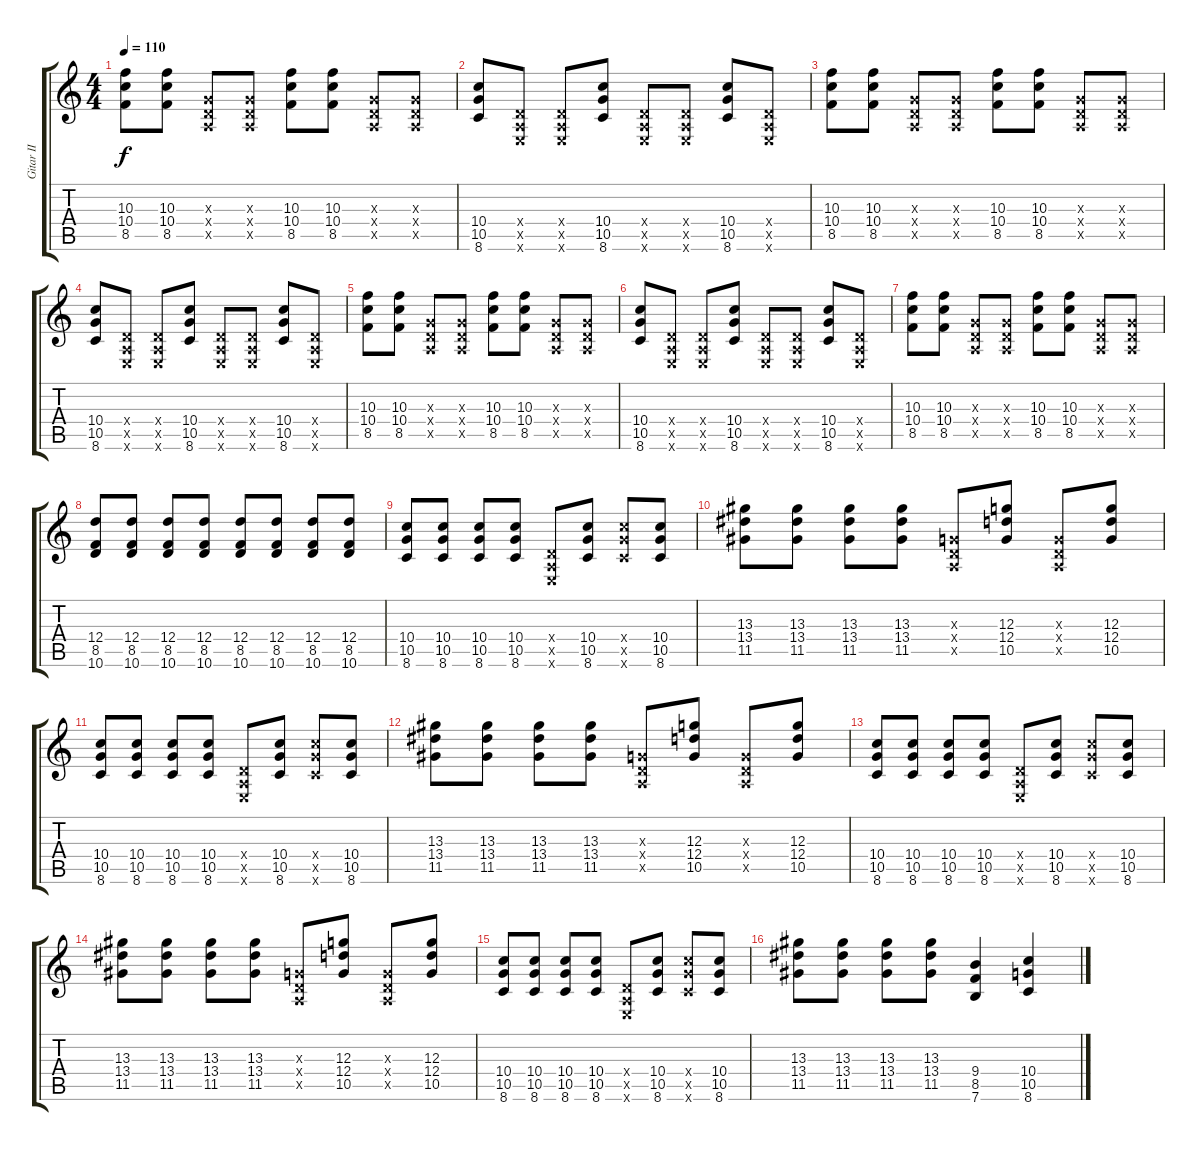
\track ("Gitar II" "Gitar II") {instrument distortionguitar}
\staff {score tabs}
\tuning (E4 B3 G3 D3 A2 E2) {hide}
\ts (4 4)
\tempo 110
\clef g2
\ks c
(10.3 10.4 8.5).8{dy f} (10.3 10.4 8.5).8 (0.3{x} 0.4{x} 0.5{x}).8 (0.3{x} 0.4{x} 0.5{x}).8 (10.3 10.4 8.5).8 (10.3 10.4 8.5).8 (0.3{x} 0.4{x} 0.5{x}).8 (0.3{x} 0.4{x} 0.5{x}).8 |
(10.4 10.5 8.6).8 (0.4{x} 0.5{x} 0.6{x}).8 (0.4{x} 0.5{x} 0.6{x}).8 (10.4 10.5 8.6).8 (0.4{x} 0.5{x} 0.6{x}).8 (0.4{x} 0.5{x} 0.6{x}).8 (10.4 10.5 8.6).8 (0.4{x} 0.5{x} 0.6{x}).8 |
(10.3 10.4 8.5).8 (10.3 10.4 8.5).8 (0.3{x} 0.4{x} 0.5{x}).8 (0.3{x} 0.4{x} 0.5{x}).8 (10.3 10.4 8.5).8 (10.3 10.4 8.5).8 (0.3{x} 0.4{x} 0.5{x}).8 (0.3{x} 0.4{x} 0.5{x}).8 |
(10.4 10.5 8.6).8 (0.4{x} 0.5{x} 0.6{x}).8 (0.4{x} 0.5{x} 0.6{x}).8 (10.4 10.5 8.6).8 (0.4{x} 0.5{x} 0.6{x}).8 (0.4{x} 0.5{x} 0.6{x}).8 (10.4 10.5 8.6).8 (0.4{x} 0.5{x} 0.6{x}).8 |
(10.3 10.4 8.5).8 (10.3 10.4 8.5).8 (0.3{x} 0.4{x} 0.5{x}).8 (0.3{x} 0.4{x} 0.5{x}).8 (10.3 10.4 8.5).8 (10.3 10.4 8.5).8 (0.3{x} 0.4{x} 0.5{x}).8 (0.3{x} 0.4{x} 0.5{x}).8 |
(10.4 10.5 8.6).8 (0.4{x} 0.5{x} 0.6{x}).8 (0.4{x} 0.5{x} 0.6{x}).8 (10.4 10.5 8.6).8 (0.4{x} 0.5{x} 0.6{x}).8 (0.4{x} 0.5{x} 0.6{x}).8 (10.4 10.5 8.6).8 (0.4{x} 0.5{x} 0.6{x}).8 |
(10.3 10.4 8.5).8 (10.3 10.4 8.5).8 (0.3{x} 0.4{x} 0.5{x}).8 (0.3{x} 0.4{x} 0.5{x}).8 (10.3 10.4 8.5).8 (10.3 10.4 8.5).8 (0.3{x} 0.4{x} 0.5{x}).8 (0.3{x} 0.4{x} 0.5{x}).8 |
(12.4 8.5 10.6).8 (12.4 8.5 10.6).8 (12.4 8.5 10.6).8 (12.4 8.5 10.6).8 (12.4 8.5 10.6).8 (12.4 8.5 10.6).8 (12.4 8.5 10.6).8 (12.4 8.5 10.6).8 |
(10.4 10.5 8.6).8 (10.4 10.5 8.6).8 (10.4 10.5 8.6).8 (10.4 10.5 8.6).8 (0.4{x} 0.5{x} 0.6{x}).8 (10.4 10.5 8.6).8 (10.4{x} 10.5{x} 8.6{x}).8 (10.4 10.5 8.6).8 |
(13.3 13.4 11.5).8 (13.3 13.4 11.5).8 (13.3 13.4 11.5).8 (13.3 13.4 11.5).8 (0.3{x} 0.4{x} 0.5{x}).8 (12.3 12.4 10.5).8 (0.3{x} 0.4{x} 0.5{x}).8 (12.3 12.4 10.5).8 |
(10.4 10.5 8.6).8 (10.4 10.5 8.6).8 (10.4 10.5 8.6).8 (10.4 10.5 8.6).8 (0.4{x} 0.5{x} 0.6{x}).8 (10.4 10.5 8.6).8 (10.4{x} 10.5{x} 8.6{x}).8 (10.4 10.5 8.6).8 |
(13.3 13.4 11.5).8 (13.3 13.4 11.5).8 (13.3 13.4 11.5).8 (13.3 13.4 11.5).8 (0.3{x} 0.4{x} 0.5{x}).8 (12.3 12.4 10.5).8 (0.3{x} 0.4{x} 0.5{x}).8 (12.3 12.4 10.5).8 |
(10.4 10.5 8.6).8 (10.4 10.5 8.6).8 (10.4 10.5 8.6).8 (10.4 10.5 8.6).8 (0.4{x} 0.5{x} 0.6{x}).8 (10.4 10.5 8.6).8 (10.4{x} 10.5{x} 8.6{x}).8 (10.4 10.5 8.6).8 |
(13.3 13.4 11.5).8 (13.3 13.4 11.5).8 (13.3 13.4 11.5).8 (13.3 13.4 11.5).8 (0.3{x} 0.4{x} 0.5{x}).8 (12.3 12.4 10.5).8 (0.3{x} 0.4{x} 0.5{x}).8 (12.3 12.4 10.5).8 |
(10.4 10.5 8.6).8 (10.4 10.5 8.6).8 (10.4 10.5 8.6).8 (10.4 10.5 8.6).8 (0.4{x} 0.5{x} 0.6{x}).8 (10.4 10.5 8.6).8 (10.4{x} 10.5{x} 8.6{x}).8 (10.4 10.5 8.6).8 |
(13.3 13.4 11.5).8 (13.3 13.4 11.5).8 (13.3 13.4 11.5).8 (13.3 13.4 11.5).8 (9.4 8.5 7.6).4 (10.4 10.5 8.6).4
